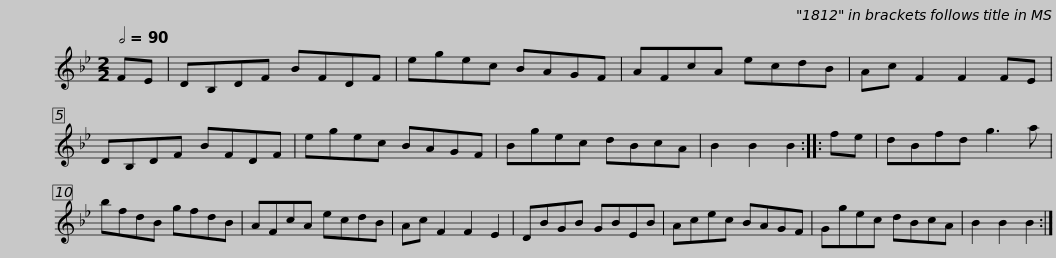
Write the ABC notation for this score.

X:1
L:1/8
Q:1/2=90
M:2/2
I:linebreak $
K:Bb
V:1 treble
V:1
 FE | DB,DF BFDF | egec BAGF | AFcA ecdB | Ac F2 F2 FE | %5
 DB,DF BFDF |$ egec BAGF | Bgec dBcA | B2 B2 B2 :: fe | %10
 dBfd g3 a | bfdB gfdB | AFcA ecdB |$ Ac F2 F2 E2 | DBGB GBEB | %15
 Acec BAGF | Ggec dBcA | B2 B2 B2 :| %18
